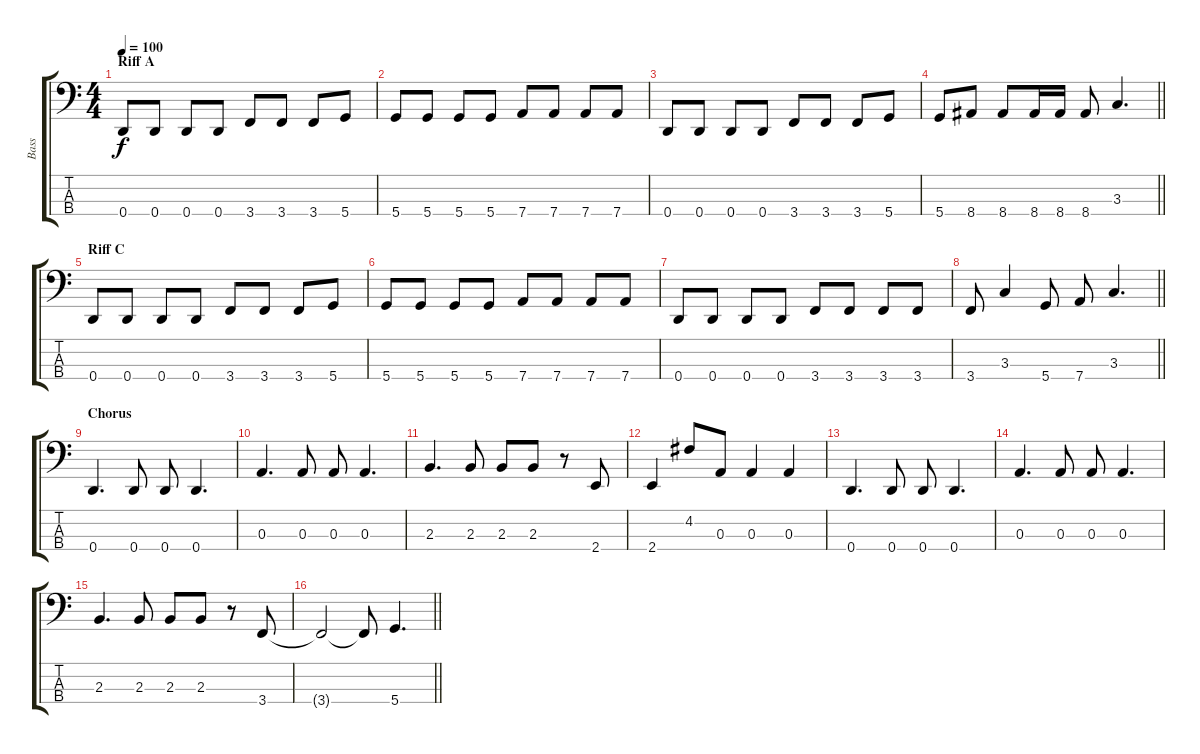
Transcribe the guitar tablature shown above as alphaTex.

\track ("Bass" "Bass") {instrument synthbass1}
\staff {score tabs}
\tuning (G2 D2 A1 D1) {hide}
\ts (4 4)
\section ("" "Riff A")
\tempo 100
\clef f4
\ks c
0.4.8{dy f} 0.4.8 0.4.8 0.4.8 3.4.8 3.4.8 3.4.8 5.4.8 |
5.4.8 5.4.8 5.4.8 5.4.8 7.4.8 7.4.8 7.4.8 7.4.8 |
0.4.8 0.4.8 0.4.8 0.4.8 3.4.8 3.4.8 3.4.8 5.4.8 |
\barLineRight lightlight
5.4.8 8.4.8 8.4.8 8.4.16 8.4.16 8.4.8 3.3.4{d} |
\section ("" "Riff C")
0.4.8 0.4.8 0.4.8 0.4.8 3.4.8 3.4.8 3.4.8 5.4.8 |
5.4.8 5.4.8 5.4.8 5.4.8 7.4.8 7.4.8 7.4.8 7.4.8 |
0.4.8 0.4.8 0.4.8 0.4.8 3.4.8 3.4.8 3.4.8 3.4.8 |
\barLineRight lightlight
3.4.8 3.3.4 5.4.8 7.4.8 3.3.4{d} |
\section ("" "Chorus")
0.4.4{d} 0.4.8 0.4.8 0.4.4{d} |
0.3.4{d} 0.3.8 0.3.8 0.3.4{d} |
2.3.4{d} 2.3.8 2.3.8 2.3.8 r.8 2.4.8 |
2.4.4 4.2.8 0.3.8 0.3.4 0.3.4 |
0.4.4{d} 0.4.8 0.4.8 0.4.4{d} |
0.3.4{d} 0.3.8 0.3.8 0.3.4{d} |
2.3.4{d} 2.3.8 2.3.8 2.3.8 r.8 3.4.8 |
\barLineRight lightlight
3.4{t}.2 3.4{t}.8 5.4.4{d}
